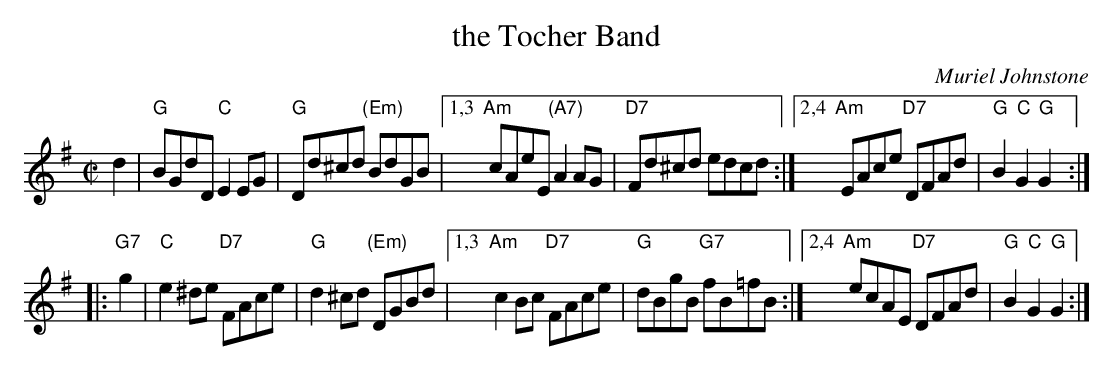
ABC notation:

X:1
T: the Tocher Band
C: Muriel Johnstone
M: C|
L: 1/8
K: G
d2 |\
"G"BGdD "C"E2EG | "G"Dd^cd "(Em)"BdGB |\
[1,3 "Am"cAeE "(A7)"A2AG | "D7"Fd^cd edcd :|\
[2,4 "Am"EAce "D7"DFAd | "G"B2"C"G2 "G"G2 :|
|: "G7"g2 |\
"C"e2^de "D7"FAce | "G"d2^cd "(Em)"DGBd |\
[1,3 "Am"c2Bc "D7"FAce | "G"dBgB "G7"fB=fB :|\
[2,4 "Am"ecAE "D7"DFAd | "G"B2"C"G2 "G"G2 :|
